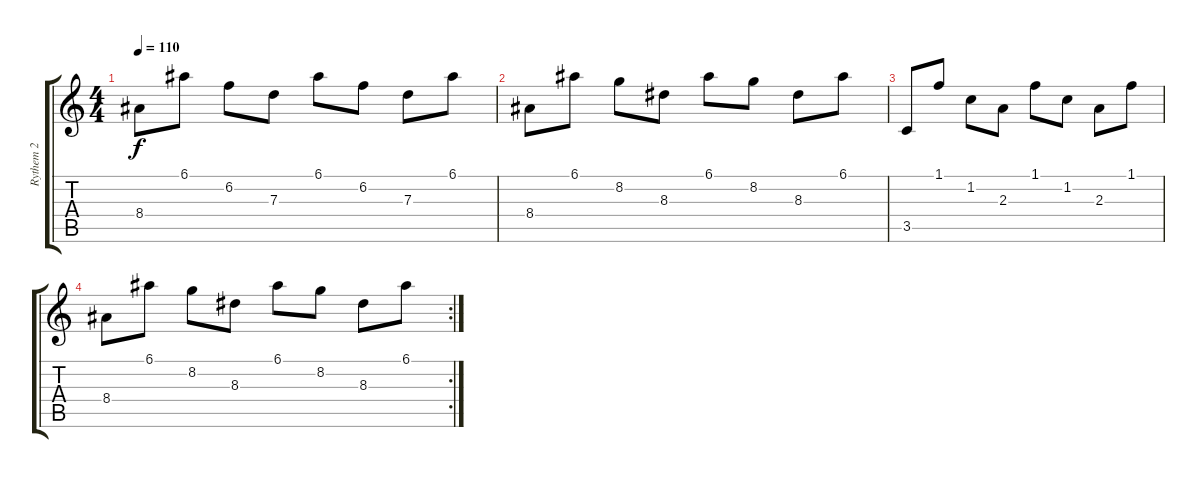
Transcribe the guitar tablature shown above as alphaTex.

\track ("Rythem 2" "Rythem 2") {instrument electricguitarclean}
\staff {score tabs}
\tuning (E4 B3 G3 D3 A2 E2) {hide}
\ts (4 4)
\tempo 110
\clef g2
\ks c
8.4.8{dy f} 6.1.8 6.2.8 7.3.8 6.1.8 6.2.8 7.3.8 6.1.8 |
8.4.8 6.1.8 8.2.8 8.3.8 6.1.8 8.2.8 8.3.8 6.1.8 |
3.5.8 1.1.8 1.2.8 2.3.8 1.1.8 1.2.8 2.3.8 1.1.8 |
\rc 2
8.4.8 6.1.8 8.2.8 8.3.8 6.1.8 8.2.8 8.3.8 6.1.8
